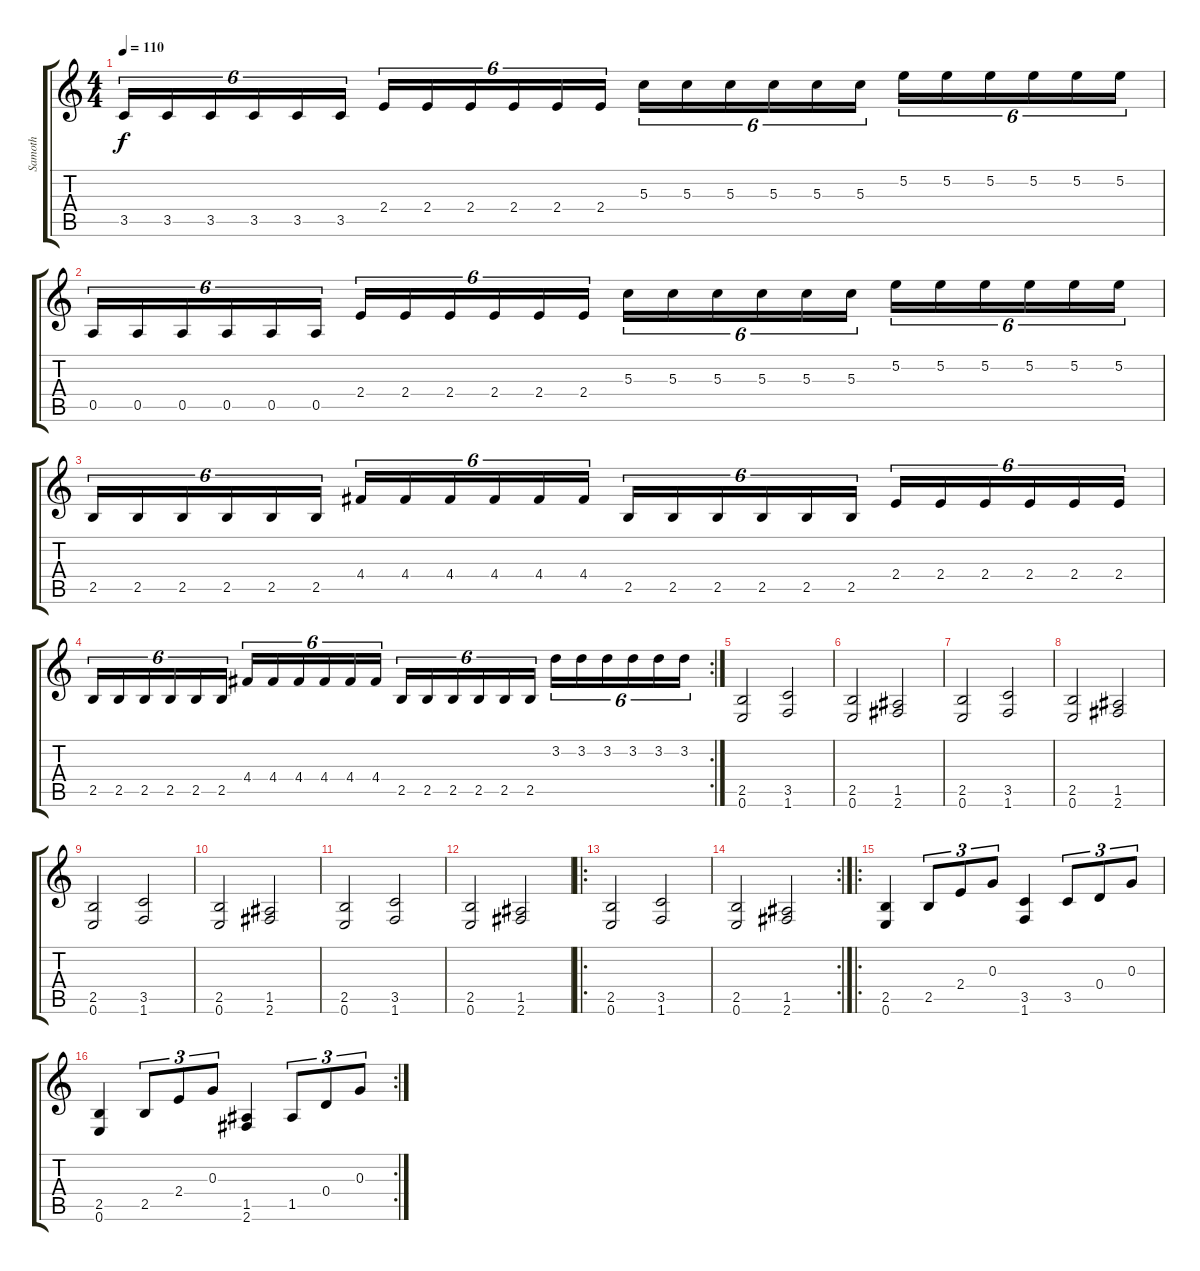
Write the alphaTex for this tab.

\track ("Samoth" "Samoth") {instrument distortionguitar}
\staff {score tabs}
\tuning (E4 B3 G3 D3 A2 E2) {hide}
\ts (4 4)
\tempo 110
\clef g2
\ks c
3.5.16{tu (6 4) dy f} 3.5.16{tu (6 4)} 3.5.16{tu (6 4)} 3.5.16{tu (6 4)} 3.5.16{tu (6 4)} 3.5.16{tu (6 4)} 2.4.16{tu (6 4)} 2.4.16{tu (6 4)} 2.4.16{tu (6 4)} 2.4.16{tu (6 4)} 2.4.16{tu (6 4)} 2.4.16{tu (6 4)} 5.3.16{tu (6 4)} 5.3.16{tu (6 4)} 5.3.16{tu (6 4)} 5.3.16{tu (6 4)} 5.3.16{tu (6 4)} 5.3.16{tu (6 4)} 5.2.16{tu (6 4)} 5.2.16{tu (6 4)} 5.2.16{tu (6 4)} 5.2.16{tu (6 4)} 5.2.16{tu (6 4)} 5.2.16{tu (6 4)} |
0.5.16{tu (6 4)} 0.5.16{tu (6 4)} 0.5.16{tu (6 4)} 0.5.16{tu (6 4)} 0.5.16{tu (6 4)} 0.5.16{tu (6 4)} 2.4.16{tu (6 4)} 2.4.16{tu (6 4)} 2.4.16{tu (6 4)} 2.4.16{tu (6 4)} 2.4.16{tu (6 4)} 2.4.16{tu (6 4)} 5.3.16{tu (6 4)} 5.3.16{tu (6 4)} 5.3.16{tu (6 4)} 5.3.16{tu (6 4)} 5.3.16{tu (6 4)} 5.3.16{tu (6 4)} 5.2.16{tu (6 4)} 5.2.16{tu (6 4)} 5.2.16{tu (6 4)} 5.2.16{tu (6 4)} 5.2.16{tu (6 4)} 5.2.16{tu (6 4)} |
2.5.16{tu (6 4)} 2.5.16{tu (6 4)} 2.5.16{tu (6 4)} 2.5.16{tu (6 4)} 2.5.16{tu (6 4)} 2.5.16{tu (6 4)} 4.4.16{tu (6 4)} 4.4.16{tu (6 4)} 4.4.16{tu (6 4)} 4.4.16{tu (6 4)} 4.4.16{tu (6 4)} 4.4.16{tu (6 4)} 2.5.16{tu (6 4)} 2.5.16{tu (6 4)} 2.5.16{tu (6 4)} 2.5.16{tu (6 4)} 2.5.16{tu (6 4)} 2.5.16{tu (6 4)} 2.4.16{tu (6 4)} 2.4.16{tu (6 4)} 2.4.16{tu (6 4)} 2.4.16{tu (6 4)} 2.4.16{tu (6 4)} 2.4.16{tu (6 4)} |
\rc 2
2.5.16{tu (6 4)} 2.5.16{tu (6 4)} 2.5.16{tu (6 4)} 2.5.16{tu (6 4)} 2.5.16{tu (6 4)} 2.5.16{tu (6 4)} 4.4.16{tu (6 4)} 4.4.16{tu (6 4)} 4.4.16{tu (6 4)} 4.4.16{tu (6 4)} 4.4.16{tu (6 4)} 4.4.16{tu (6 4)} 2.5.16{tu (6 4)} 2.5.16{tu (6 4)} 2.5.16{tu (6 4)} 2.5.16{tu (6 4)} 2.5.16{tu (6 4)} 2.5.16{tu (6 4)} 3.2.16{tu (6 4)} 3.2.16{tu (6 4)} 3.2.16{tu (6 4)} 3.2.16{tu (6 4)} 3.2.16{tu (6 4)} 3.2.16{tu (6 4)} |
(2.5 0.6).2 (3.5 1.6).2 |
(2.5 0.6).2 (1.5 2.6).2 |
(2.5 0.6).2 (3.5 1.6).2 |
(2.5 0.6).2 (1.5 2.6).2 |
(2.5 0.6).2 (3.5 1.6).2 |
(2.5 0.6).2 (1.5 2.6).2 |
(2.5 0.6).2 (3.5 1.6).2 |
(2.5 0.6).2 (1.5 2.6).2 |
\ro
(2.5 0.6).2 (3.5 1.6).2 |
\rc 2
(2.5 0.6).2 (1.5 2.6).2 |
\ro
(2.5 0.6).4 2.5.8{tu (3 2)} 2.4.8{tu (3 2)} 0.3.8{tu (3 2)} (3.5 1.6).4 3.5.8{tu (3 2)} 0.4.8{tu (3 2)} 0.3.8{tu (3 2)} |
\rc 2
(2.5 0.6).4 2.5.8{tu (3 2)} 2.4.8{tu (3 2)} 0.3.8{tu (3 2)} (1.5 2.6).4 1.5.8{tu (3 2)} 0.4.8{tu (3 2)} 0.3.8{tu (3 2)}
